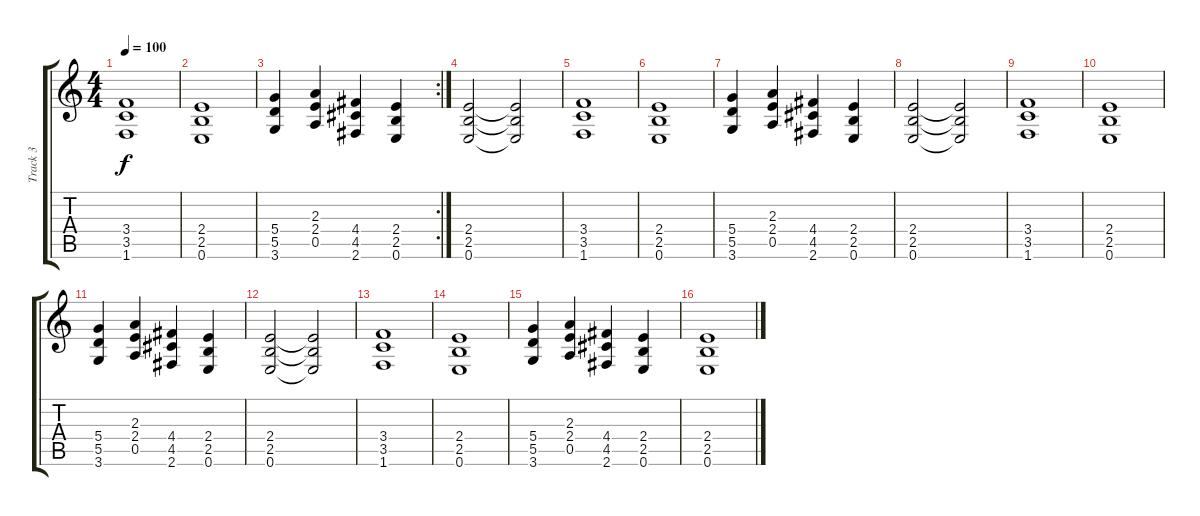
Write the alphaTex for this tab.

\track ("Track 3" "Track 3") {instrument distortionguitar}
\staff {score tabs}
\tuning (E4 B3 G3 D3 A2 E2) {hide}
\ts (4 4)
\tempo 100
\clef g2
\ks c
(3.4 3.5 1.6).1{dy f} |
(2.4 2.5 0.6).1 |
\rc 2
(5.4 5.5 3.6).4 (2.3 2.4 0.5).4 (4.4 4.5 2.6).4 (2.4 2.5 0.6).4 |
(2.4 2.5 0.6).2 (2.4{t} 2.5{t} 0.6{t}).2 |
(3.4 3.5 1.6).1 |
(2.4 2.5 0.6).1 |
(5.4 5.5 3.6).4 (2.3 2.4 0.5).4 (4.4 4.5 2.6).4 (2.4 2.5 0.6).4 |
(2.4 2.5 0.6).2 (2.4{t} 2.5{t} 0.6{t}).2 |
(3.4 3.5 1.6).1 |
(2.4 2.5 0.6).1 |
(5.4 5.5 3.6).4 (2.3 2.4 0.5).4 (4.4 4.5 2.6).4 (2.4 2.5 0.6).4 |
(2.4 2.5 0.6).2 (2.4{t} 2.5{t} 0.6{t}).2 |
(3.4 3.5 1.6).1 |
(2.4 2.5 0.6).1 |
(5.4 5.5 3.6).4 (2.3 2.4 0.5).4 (4.4 4.5 2.6).4 (2.4 2.5 0.6).4 |
(2.4 2.5 0.6).1
